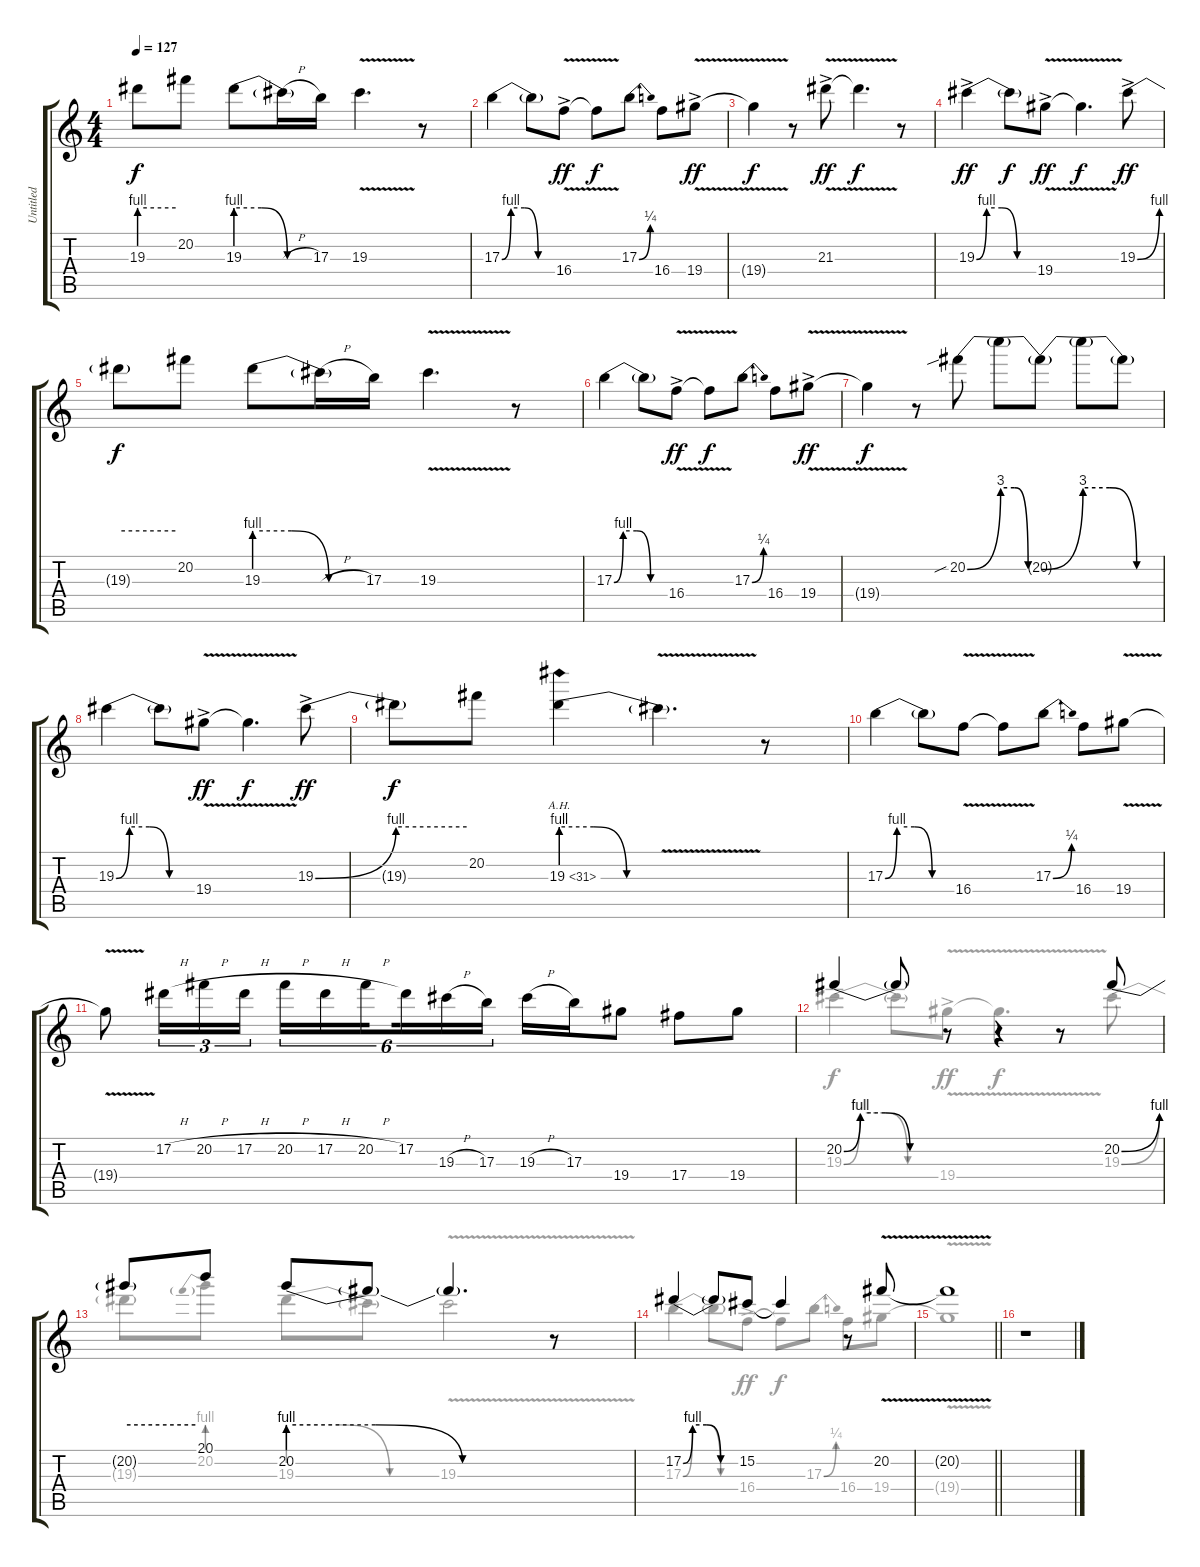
\track ("Untitled" "Untitled") {instrument overdrivenguitar}
\staff {score tabs}
\tuning (Eb4 Bb3 Gb3 Db3 Ab2 Eb2) {hide}
\voice
\ts (4 4)
\tempo 127
\clef g2
\ks c
19.3{be (hold 0 4 60 4) t}.8{dy f} 20.2.8 19.3{be (custom 0 4 20 4 40 0 60 0)}.8 19.3{h t}.16 17.3.16 19.3{v}.4{d} r.8 |
17.3{be (custom 0 0 10 4 25 4 40 0 60 0)}.4 17.3{t}.8 16.4{v ac}.8{dy ff} 16.4{v t}.8{dy f} 17.3{be (bend 0 0 60 1)}.8 16.4.8 19.4{v ac}.8{dy ff} |
19.4{v t}.4{dy f} r.8 21.3{v ac}.8{dy ff} 21.3{v t}.4{d dy f} r.8 |
19.3{be (custom 0 0 10 4 25 4 40 0 60 0) ac}.4{dy ff} 19.3{t}.8{dy f} 19.4{v ac}.8{dy ff} 19.4{v t}.4{d dy f} 19.3{be (bend 0 0 60 4) ac}.8{dy ff} |
19.3{be (hold 0 4 60 4) t}.8{dy f} 20.2.8 19.3{be (custom 0 4 20 4 40 0 60 0)}.8 19.3{h t}.16 17.3.16 19.3{v}.4{d} r.8 |
17.3{be (custom 0 0 10 4 25 4 40 0 60 0)}.4 17.3{t}.8 16.4{v ac}.8{dy ff} 16.4{v t}.8{dy f} 17.3{be (bend 0 0 60 1)}.8 16.4.8 19.4{v ac}.8{dy ff} |
19.4{v t}.4{dy f} r.8 20.2{be (bend 0 0 60 12) sib}.8 20.2{be (custom 0 12 20 12 40 0 60 0) t}.8 20.2{be (bend 0 0 60 12) t}.8 20.2{be (custom 0 12 20 12 40 0 60 0) t}.8 20.2{t}.8 |
19.3{be (custom 0 0 10 4 25 4 40 0 60 0)}.4 19.3{t}.8 19.4{v ac}.8{dy ff} 19.4{v t}.4{d dy f} 19.3{be (bend 0 0 60 4) ac}.8{dy ff} |
19.3{be (hold 0 4 60 4) t}.8{dy f} 20.2.8 19.3{be (custom 0 4 20 4 40 0 60 0) ah 12}.4 19.3{v t}.4{d} r.8 |
17.3{be (custom 0 0 10 4 25 4 40 0 60 0)}.4 17.3{t}.8 16.4{v}.8 16.4{v t}.8 17.3{be (bend 0 0 60 1)}.8 16.4.8 19.4{v}.8 |
19.4{v t}.8 17.2{h}.16{tu (3 2)} 20.2{h}.16{tu (3 2)} 17.2{h}.16{tu (3 2)} 20.2{h}.16{tu (6 4)} 17.2{h}.16{tu (6 4)} 20.2{h}.16{tu (6 4) beam splitsecondary} 17.2.16{tu (6 4)} 19.3{h}.16{tu (6 4)} 17.3.16{tu (6 4)} 19.3{h}.16 17.3.16 19.4.8 17.4.8 19.4.8 |
20.2{be (custom 0 0 10 4 25 4 40 0 60 0)}.4 20.2{t}.8 r.8 r.4 r.8 20.2{be (bend 0 0 60 4)}.8 |
20.2{be (hold 0 4 60 4) t}.8 20.1.8 20.2{be (custom 0 4 20 4 40 0 60 0)}.8 20.2{t}.8 20.2{t}.4{d} r.8 |
17.2{be (custom 0 0 10 4 25 4 40 0 60 0)}.4 17.2{t}.8 15.2.8 15.2{t}.4 r.8 20.2{v}.8 |
\barLineRight lightlight
20.2{v t}.1 |
r.1
\voice
\clef g2
\ottava regular
\simile none
\ks c
|
|
|
|
|
|
|
|
|
|
|
19.3{be (custom 0 0 10 4 25 4 40 0 60 0)}.4 19.3{t}.8 19.4{v ac}.8{dy ff} 19.4{v t}.4{d dy f} 19.3{be (bend 0 0 60 4)}.8 |
19.3{be (hold 0 4 60 4) t}.8 20.2{be (prebend 0 4 60 4)}.8 19.3{be (custom 0 4 20 4 40 0 60 0)}.8 19.3{t}.8 19.3{v}.2 |
17.3{be (custom 0 0 10 4 25 4 40 0 60 0)}.4 17.3{t}.8 16.4{ac}.8{dy ff} 16.4{t}.8{dy f} 17.3{be (bend 0 0 60 1)}.8 16.4.8 19.4.8 |
\barLineRight lightlight
19.4{v t}.1 |
